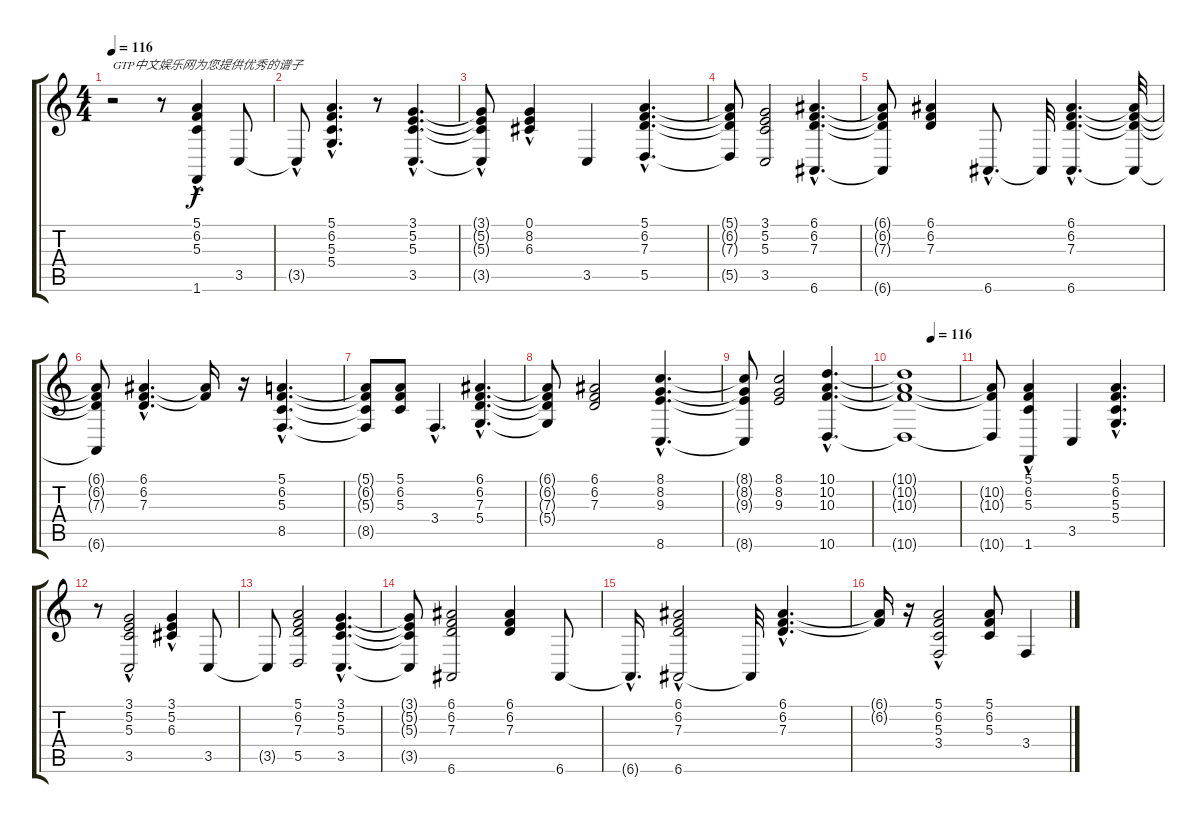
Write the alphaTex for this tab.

\track "" {instrument acousticgrandpiano}
\staff {score tabs}
\tuning (E4 B3 G3 D3 A2 E2) {hide}
\ts (4 4)
\tempo 116
\clef g2
\ks c
r.2{txt "GTP中文娱乐网为您提供优秀的谱子" dy f instrument acousticgrandpiano} r.8 (5.1 6.2 5.3 1.6{hac}).4 3.5.8 |
3.5{hac t}.8 (5.1{hac} 6.2{hac} 5.3{hac} 5.4{hac}).4{d} r.8 (3.1{hac} 5.2{hac} 5.3{hac} 3.5{hac}).4{d} |
(3.1{t} 5.2{t} 5.3{t} 3.5{hac t}).8 (0.1 8.2 6.3{hac}).4 3.5.4 (5.1{hac} 6.2{hac} 7.3{hac} 5.5{hac}).4{d} |
(5.1{t} 6.2{t} 7.3{t} 5.5{t}).8 (3.1 5.2 5.3 3.5).2 (6.1{hac} 6.2{hac} 7.3{hac} 6.6{hac}).4{d} |
(6.1{t} 6.2{t} 7.3{t} 6.6{t}).8 (6.1 6.2 7.3).4 6.6{hac}.8{d} 6.6{t}.32 (6.1{hac} 6.2{hac} 7.3{hac} 6.6{hac}).4{d} (6.1{t} 6.2{t} 7.3{t} 6.6{t}).32 |
(6.1{t} 6.2{t} 7.3{t} 6.6{t}).8 (6.1{hac} 6.2{hac} 7.3).4{d} (6.1{t} 6.2{t}).16 r.16 (5.1{hac} 6.2{hac} 5.3{hac} 8.5{hac}).4{d} |
(5.1{t} 6.2{t} 5.3{t} 8.5{t}).8 (5.1 6.2 5.3).8 3.4{hac}.4{d} (6.1{hac} 6.2{hac} 7.3{hac} 5.4{hac}).4{d} |
(6.1{t} 6.2{t} 7.3{t} 5.4{t}).8 (6.1 6.2 7.3).2 (8.1{hac} 8.2{hac} 9.3{hac} 8.6{hac}).4{d} |
(8.1{t} 8.2{t} 9.3{t} 8.6{t}).8 (8.1 8.2 9.3).2 (10.1{hac} 10.2{hac} 10.3{hac} 10.6{hac}).4{d} |
\tempo (116 0.5)
(10.1{t} 10.2{t} 10.3{t} 10.6{t}).1 |
(10.2{t} 10.3{t} 10.6{t}).8 (5.1 6.2 5.3 1.6{hac}).4 3.5.4 (5.1{hac} 6.2{hac} 5.3{hac} 5.4{hac}).4{d} |
r.8 (3.1{hac} 5.2 5.3{hac} 3.5{hac}).2 (3.1 5.2 6.3{hac}).4 3.5.8 |
3.5{t}.8 (5.1 6.2 7.3 5.5).2 (3.1{hac} 5.2{hac} 5.3{hac} 3.5{hac}).4{d} |
(3.1{t} 5.2{t} 5.3{t} 3.5{t}).8 (6.1 6.2 7.3 6.6).2 (6.1 6.2 7.3).4 6.6.8 |
6.6{hac t}.16{d} (6.1{hac} 6.2{hac} 7.3{hac} 6.6).2 6.6{t}.32 (6.1{hac} 6.2{hac} 7.3).4{d} |
(6.1{t} 6.2{t}).16 r.16 (5.1{hac} 6.2{hac} 5.3{hac} 3.4).2 (5.1 6.2 5.3).8 3.4.4
